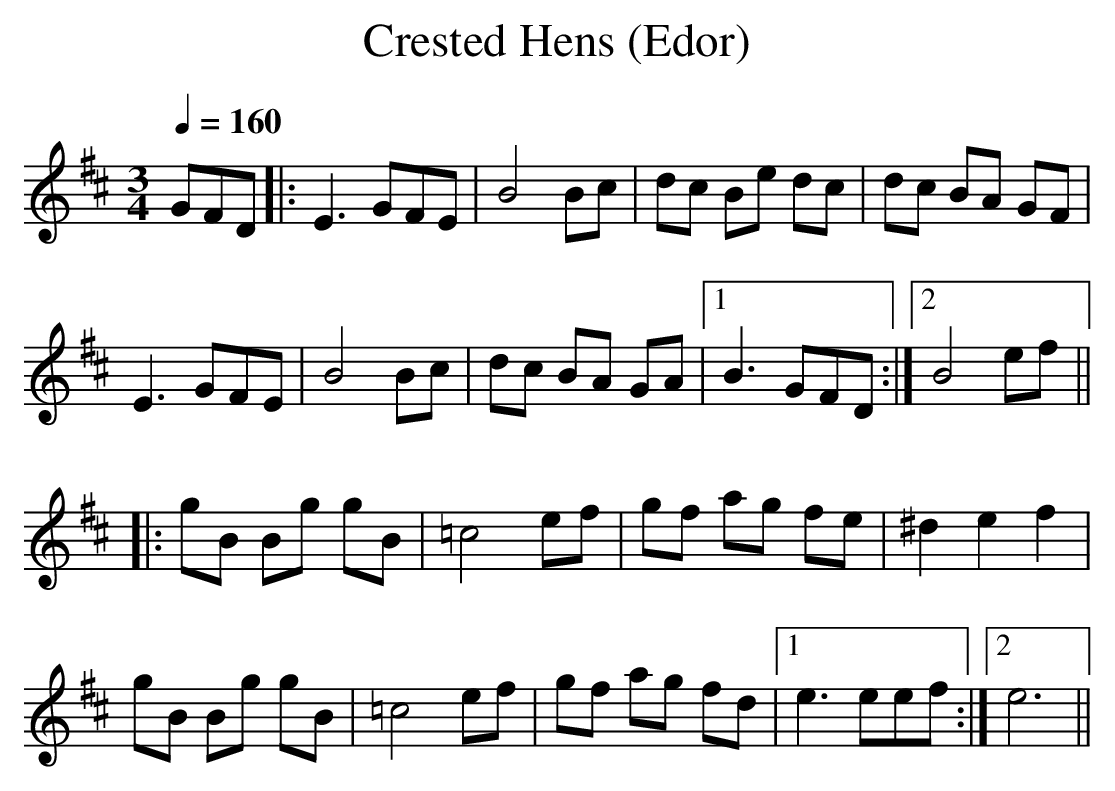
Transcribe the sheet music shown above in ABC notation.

X:1
T:Crested Hens (Edor)
Q:1/4=160
M:3/4
L:1/8
K:Edor
GFD|:E3 GFE | B4 Bc | dc Be dc | dc BA GF |
E3 GFE | B4 Bc | dc BA GA |1 B3 GFD :|2 B4 ef ||
|:gB Bg gB | =c4ef | gf ag fe | ^d2e2 f2 |
gB Bg gB | =c4ef | gf ag fd |1 e3 eef :|2 e6||
